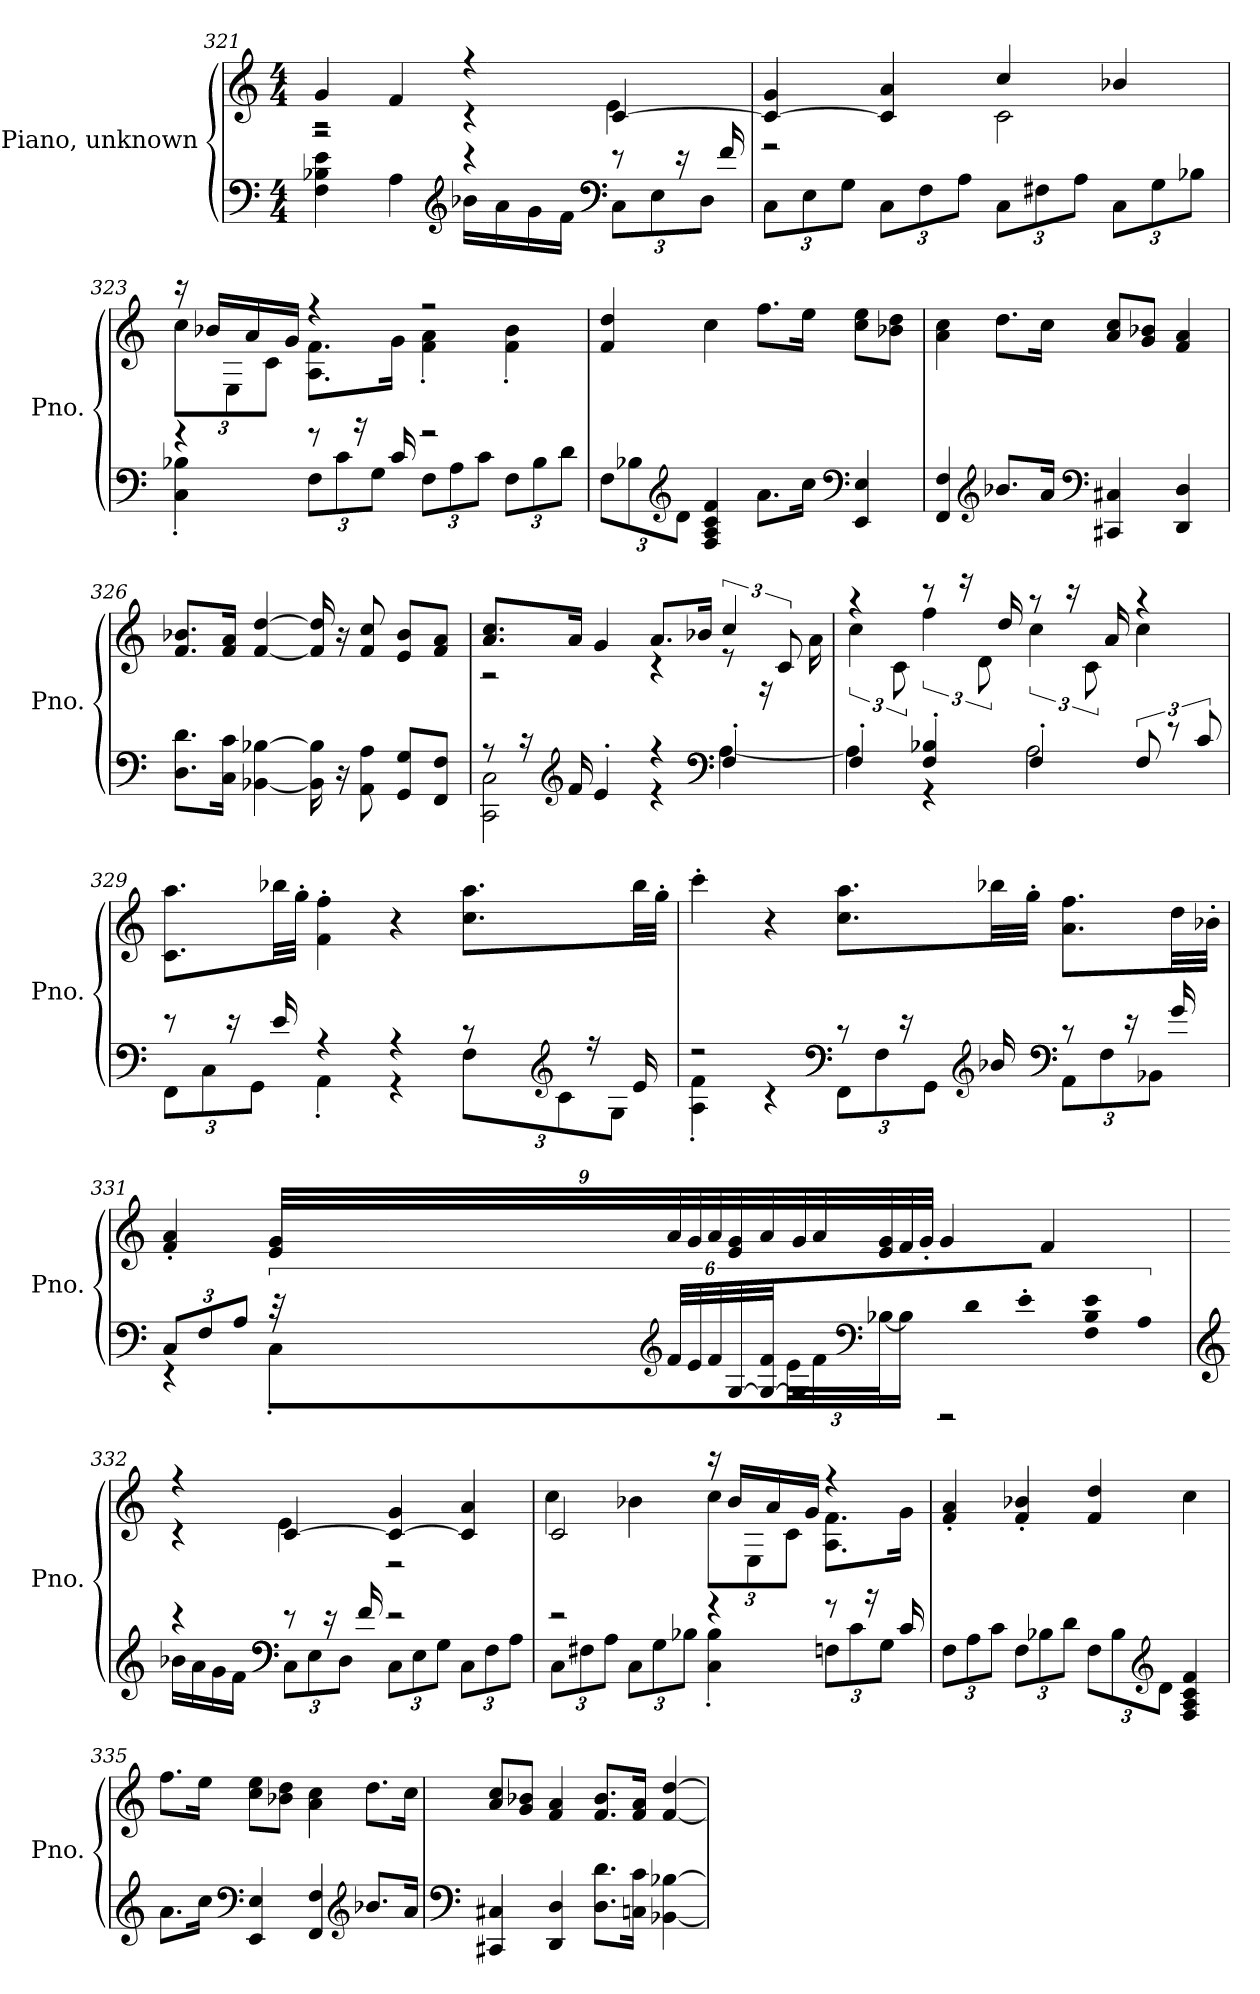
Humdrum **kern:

**kern	**kern
*part1	*part1
*staff2	*staff1
*I"Piano, unknown	*
*I'Pno.	*
!!LO:LB:g=z
*clefF4	*clefG2
*k[]	*k[]
*M4/4	*M4/4
=321	=321
*^	*^
2r	4F\ 4B-X\ 4e\	4g/	2r
.	4A\	4f/	.
*clefG2	*	*	*
4r	16b-X\LL	4r	4r
.	16a\	.	.
.	16g\	.	.
.	16f\JJ	.	.
*clefF4	*	*	*
*	*Xbrackettup	*	*
8r	12C\L	[4c/	4e\
.	12E\	.	.
16r	.	.	.
.	12D\J	.	.
16f/	.	.	.
*v	*v	*	*
=322	=322	=322
12C\L	4c/_ 4g/	2r
12E\	.	.
12G\J	.	.
12C\L	4c/] 4a/	.
12F\	.	.
12A\J	.	.
12C\L	4cc/	2c\
12F#X\	.	.
12A\J	.	.
12C\L	4b-X/	.
12G\	.	.
12B-X\J	.	.
!!LO:LB:g=z	!!
=323	=323	=323
*^	*	*
*	*	*	*Xbrackettup
4r	4C\' 4B-X\'	16r	12cc\L
.	.	16b-X/LL	.
.	.	.	12E\
.	.	16a/	.
.	.	.	12c\J
.	.	16g/JJ	.
8r	12F\L	4r	8.A\ 8.f\L
.	12c\	.	.
16r	.	.	.
.	12G\J	.	.
16c/	.	.	16g\Jk
2r	12F\L	2r	4f\' 4a\'
.	12A\	.	.
.	12c\J	.	.
.	12F\L	.	4f\' 4b-\'
.	12B-\	.	.
.	12d\J	.	.
*v	*v	*	*
*	*v	*v
=324	=324
12F\L	4f/ 4dd/
12B-X\	.
*clefG2	*
12d\J	.
4F/ 4A/ 4c/ 4f/	4cc\
8.a\L	8.ff\L
16cc\Jk	16ee\Jk
*clefF4	*
4EE/ 4E/	8cc\ 8ee\L
.	8b-X\ 8dd\J
=325	=325
4FF/ 4F/	4a\ 4cc\
*clefG2	*
8.b-X/L	8.dd\L
16a/Jk	16cc\Jk
*clefF4	*
4CC#X/ 4C#X/	8a/ 8cc/L
.	8g/ 8b-X/J
4DD/ 4D/	4f/ 4a/
!!LO:LB:g=z
=326	=326
8.D\ 8.d\L	8.f/ 8.b-X/L
16C\ 16c\Jk	16f/ 16a/Jk
[4BB-X\ [4B-X\	[4f/ [4dd/
16BB-\] 16B-\]	16f/] 16dd/]
16r	16r
8AA\ 8A\	8f/ 8cc/
8GG/ 8G/L	8e/ 8b-/L
8FF/ 8F/J	8f/ 8a/J
=327	=327
*^	*^
8r	2CC\ 2C\	8.a/ 8.cc/L	2r
16r	.	.	.
*clefG2	*	*	*
16f/	.	16a/Jk	.
4e'/	.	4g/	.
4r	4r	8.a/L	4r
.	.	16b-X/Jk	.
*clefF4	*	*	*
*	*	*brackettup	*
4F'/	[4A\	6cc/	8r
.	.	.	16r
.	.	12c/	.
.	.	.	16a\
=328	=328	=328	=328
4F'/	4A\]	4r	6cc\
.	.	.	12c\
4F/' 4B-X/'	4r	8r	6ff\
.	.	16r	.
.	.	.	12d\
.	.	16dd/	.
4F'/	2A\	8r	6cc\
.	.	16r	.
.	.	.	12c\
.	.	16a/	.
*brackettup	*	*	*
12F/	.	4r	4cc\
12r	.	.	.
12c/	.	.	.
*	*	*v	*v
!!LO:PB:g=z
=329	=329	=329
*	*Xbrackettup	*
8r	12FF\L	8.c\ 8.aa\L
.	12C\	.
16r	.	.
.	12GG\J	.
16e/	.	32bb-X\LL
.	.	32gg'\JJJ
4r	4AA'\	4f\' 4ff\'
4r	4r	4r
8r	12F\L	8.cc\ 8.aa\L
*clefG2	*	*
.	12c\	.
16r	.	.
.	12G\J	.
16e/	.	32bb-\LL
.	.	32gg'\JJJ
=330	=330	=330
2r	4A\' 4f\'	4ccc'\
.	4r	4r
*clefF4	*	*
8r	12FF\L	8.cc\ 8.aa\L
.	12F\	.
16r	.	.
.	12GG\J	.
*clefG2	*	*
16b-X/	.	32bb-X\LL
.	.	32gg'\JJJ
*clefF4	*	*
8r	12AA\L	8.a\ 8.ff\L
.	12F\	.
16r	.	.
.	12BB-X\J	.
16g/	.	32dd\LL
.	.	32b-X'\JJJ
!!LO:LB:g=z
=331	=331	=331
12C/L	4r	4f/' 4a/'
12F/	.	.
12A/J	.	.
*brackettup	*	*Xbrackettup
48r	8C'\L	48e/ 48g/LLL
*clefG2	*	*
48f/LLL	.	48a/
48e/	.	48g/
*Xbrackettup	*	*
48f/	.	48a/
[48G/	.	48e/ 48g/
48G/_ 48f/J	.	48a/
16G/]	48e\LL	48g/
.	48f\	48a/
*clefF4	*	*
.	[48B-X\J	48e/ 48g/
32d/L	16B-\JJ]	32f/
32e'/JJJ	.	32g'/JJJ
4F/ 4B-/ 4e/	2r	4g/
4A/	.	4f/
=332	=332	=332
*clefG2	*	*
*	*	*^
4r	16b-X\LL	4r	4r
.	16a\	.	.
.	16g\	.	.
.	16f\JJ	.	.
*clefF4	*	*	*
8r	12C\L	[4c/	4e\
.	12E\	.	.
16r	.	.	.
.	12D\J	.	.
16f/	.	.	.
2r	12C\L	4c/_ 4g/	2r
.	12E\	.	.
.	12G\J	.	.
.	12C\L	4c/] 4a/	.
.	12F\	.	.
.	12A\J	.	.
!!LO:LB:g=z	!!
=333	=333	=333	=333
2r	12C\L	2c/	4cc\
.	12F#X\	.	.
.	12A\J	.	.
.	12C\L	.	4b-X\
.	12G\	.	.
.	12B-X\J	.	.
4r	4C\' 4B-\'	16r	12cc\L
.	.	16b-/LL	.
.	.	.	12E\
.	.	16a/	.
.	.	.	12c\J
.	.	16g/JJ	.
8r	12Fn\L	4r	8.A\ 8.f\L
.	12c\	.	.
16r	.	.	.
.	12G\J	.	.
16c/	.	.	16g\Jk
*v	*v	*	*
*	*v	*v
=334	=334
12F\L	4f/' 4a/'
12A\	.
12c\J	.
12F\L	4f/' 4b-X/'
12B-X\	.
12d\J	.
12F\L	4f/ 4dd/
12B-\	.
*clefG2	*
12d\J	.
4F/ 4A/ 4c/ 4f/	4cc\
=335	=335
8.a\L	8.ff\L
16cc\Jk	16ee\Jk
*clefF4	*
4EE/ 4E/	8cc\ 8ee\L
.	8b-X\ 8dd\J
4FF/ 4F/	4a\ 4cc\
*clefG2	*
8.b-X/L	8.dd\L
16a/Jk	16cc\Jk
!!LO:LB:g=z
=336	=336
*clefF4	*
4CC#X/ 4C#X/	8a/ 8cc/L
.	8g/ 8b-X/J
4DD/ 4D/	4f/ 4a/
8.D\ 8.d\L	8.f/ 8.b-/L
16Cn\ 16c\Jk	16f/ 16a/Jk
[4BB-X\ [4B-X\	[4f/ [4dd/
=	=
*-	*-
